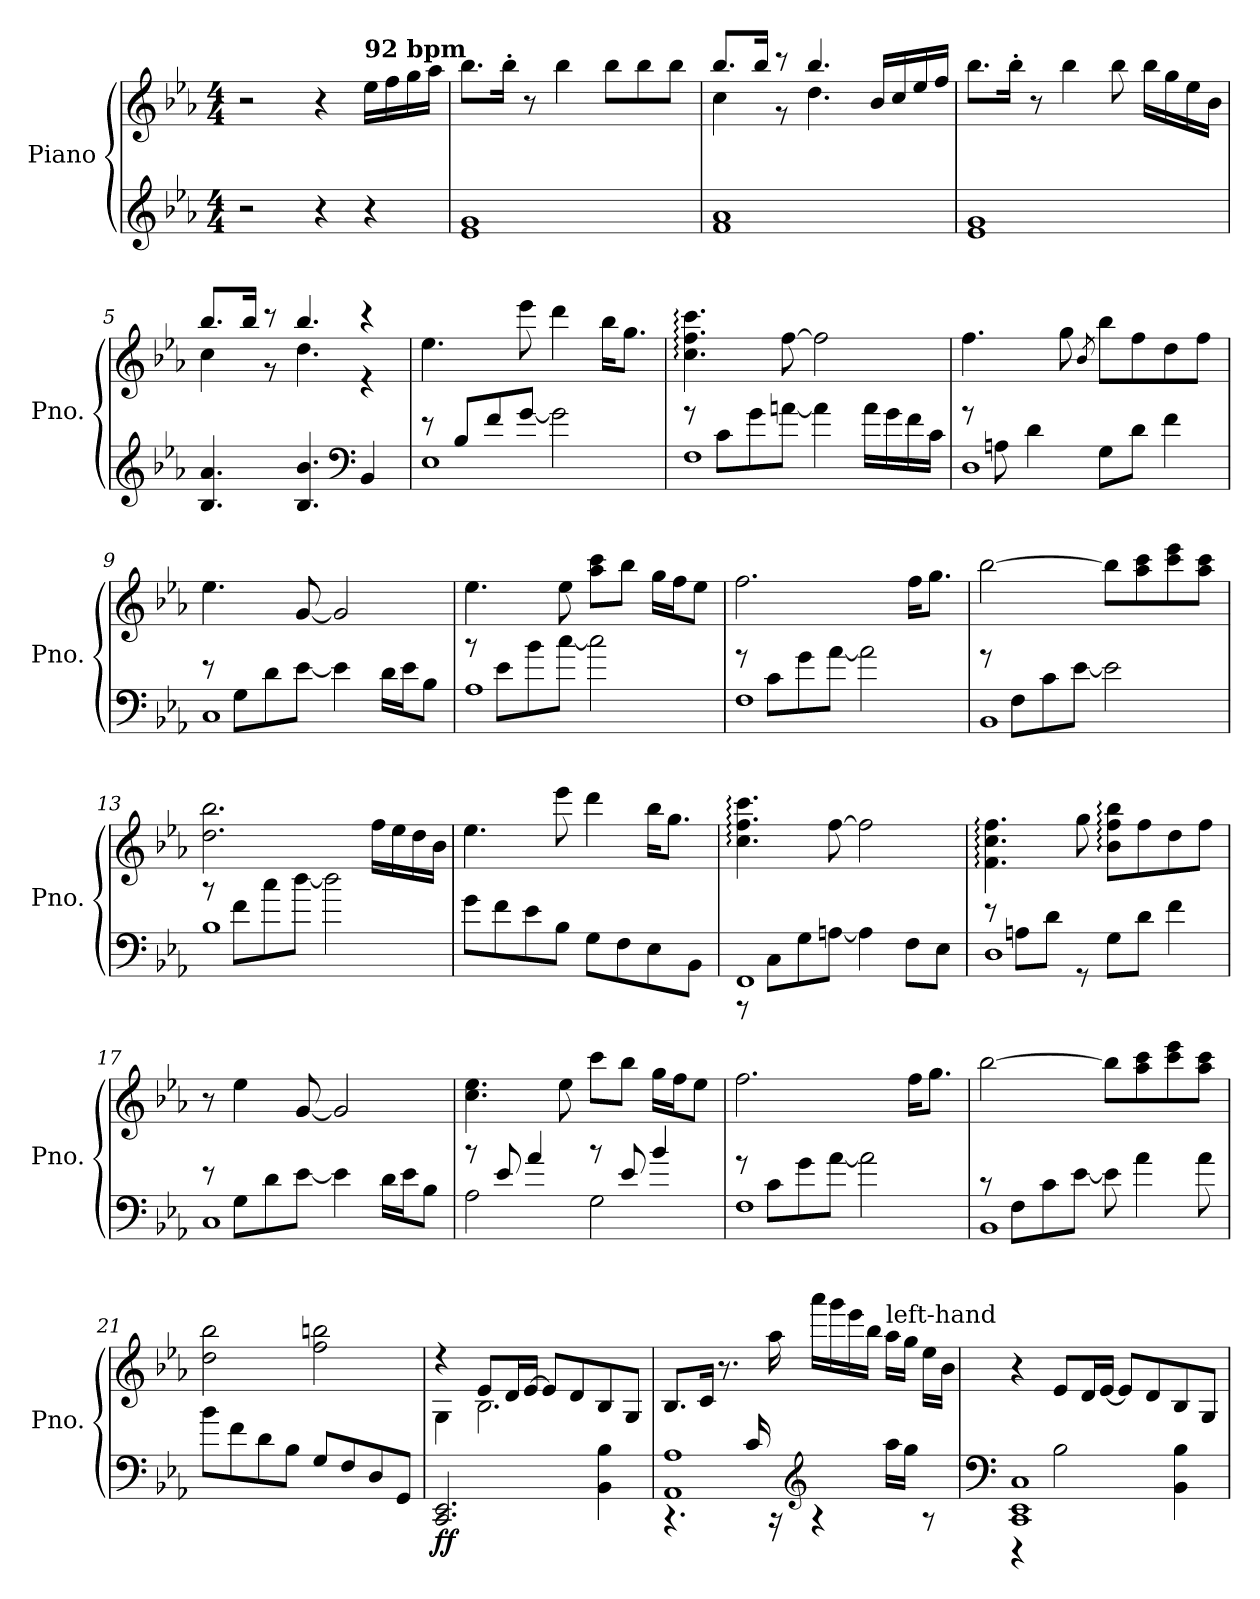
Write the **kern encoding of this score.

**kern	**kern	**dynam
*part1	*part1	*part1
*staff2	*staff1	*staff1/2
*I"Piano	*	*
*I'Pno.	*	*
*clefG2	*clefG2	*
*k[b-e-a-]	*k[b-e-a-]	*
*M4/4	*M4/4	*
=1	=1	=1
2r	2r	.
4r	4r	.
!	!LO:TX:a:B:t=92 bpm	!
!	!	!LO:DY:b=2
!	!	!LO:DY:n=1:b
4r	16ee-\LL	mf mf
.	16ff\	.
.	16gg\	.
.	16aa-\JJ	.
=2	=2	=2
1e- 1g	8.bb-\L	.
.	16bb-'\Jk	.
.	8r	.
.	4bb-\	.
.	8bb-\L	.
.	8bb-\	.
.	8bb-\J	.
=3	=3	=3
*	*^	*
1f 1a-	8.bb-/L	4cc\	.
.	16bb-/Jk	.	.
.	8r	8r	.
.	4.bb-/	4.dd\	.
.	16b-/LL	4ryy	.
.	16cc/	.	.
.	16ee-/	.	.
.	16ff/JJ	.	.
*	*v	*v	*
=4	=4	=4
1e- 1g	8.bb-\L	.
.	16bb-'\Jk	.
.	8r	.
.	4bb-\	.
.	8bb-\	.
.	16bb-\LL	.
.	16gg\	.
.	16ee-\	.
.	16b-\JJ	.
!!LO:LB:g=z
=5	=5	=5
*	*^	*
4.B-/ 4.a-/	8.bb-/L	4cc\	.
.	16bb-/Jk	.	.
.	8r	8r	.
4.B-/ 4.b-/	4.bb-/	4.dd\	.
*clefF4	*	*	*
4BB-/	4r	4r	.
*	*v	*v	*
=6	=6	=6
*^	*	*
1E-	8re	4.ee-\	.
.	8B-/L	.	.
.	8f/	.	.
.	[8g/J	8eee-\	.
.	2g\]	4ddd\	.
.	.	16bb-\KL	.
.	.	8.gg\J	.
=7	=7	=7	=7
1F	8rg	4.cc\: 4.ff\: 4.ccc\:	.
.	8c\L	.	.
.	8g\	.	.
.	[8an\J	[8ff\	.
.	4a\]	2ff\]	.
.	16a\LL	.	.
.	16g\	.	.
.	16f\	.	.
.	16c\JJ	.	.
=8	=8	=8	=8
1D	8rg	4.ff\	.
.	8An\	.	.
.	4d\	.	.
.	.	8gg\	.
.	.	8qb-/	.
.	8G\L	8bb-\L	.
.	8d\J	8ff\	.
.	4f\	8dd\	.
.	.	8ff\J	.
!!LO:LB:g=z
=9	=9	=9	=9
1C	8re	4.ee-\	.
.	8G\L	.	.
.	8d\	.	.
.	[8e-\J	[8g/	.
.	4e-\]	2g/]	.
.	16d\LL	.	.
.	16e-\J	.	.
.	8B-\J	.	.
=10	=10	=10	=10
1A-	8rb	4.ee-\	.
.	8e-\L	.	.
.	8b-\	.	.
.	[8cc\J	8ee-\	.
.	2cc\]	8aa-\ 8ccc\L	.
.	.	8bb-\J	.
.	.	16gg\LL	.
.	.	16ff\J	.
.	.	8ee-\J	.
=11	=11	=11	=11
1F	8rg	2.ff\	.
.	8c\L	.	.
.	8g\	.	.
.	[8a-\J	.	.
.	2a-\]	.	.
.	.	16ff\KL	.
.	.	8.gg\J	.
=12	=12	=12	=12
1BB-	8rg	[2bb-\	.
.	8F\L	.	.
.	8c\	.	.
.	[8e-\J	.	.
.	2e-\]	8bb-\L]	.
.	.	8aa-\ 8ccc\	.
.	.	8ccc\ 8eee-\	.
.	.	8aa-\ 8ccc\J	.
!!LO:LB:g=z
=13	=13	=13	=13
1B-	8rb	2.dd\ 2.bb-\	.
.	8f\L	.	.
.	8cc\	.	.
.	[8dd\J	.	.
.	2dd\]	.	.
.	.	16ff\LL	.
.	.	16ee-\	.
.	.	16dd\	.
.	.	16b-\JJ	.
*v	*v	*	*
=14	=14	=14
8g\L	4.ee-\	.
8f\	.	.
8e-\	.	.
8B-\J	8eee-\	.
8G\L	4ddd\	.
8F\	.	.
8E-\	16bb-\KL	.
.	8.gg\J	.
8BB-\J	.	.
=15	=15	=15
*^	*	*
1FF	8r	4.cc\: 4.ff\: 4.ccc\:	.
.	8C\L	.	.
.	8G\	.	.
.	[8An\J	[8ff\	.
.	4A\]	2ff\]	.
.	8F\L	.	.
.	8E-\J	.	.
=16	=16	=16	=16
1D	8re	4.f\: 4.cc\: 4.ff\:	.
.	8An\L	.	.
.	8d\J	.	.
.	8r	8gg\	.
.	8G\L	8b-\: 8ff\: 8bb-\:L	.
.	8d\J	8ff\	.
.	4f\	8dd\	.
.	.	8ff\J	.
!!LO:LB:g=z
=17	=17	=17	=17
1C	8re	8r	.
.	8G\L	4ee-\	.
.	8d\	.	.
.	[8e-\J	[8g/	.
.	4e-\]	2g/]	.
.	16d\LL	.	.
.	16e-\J	.	.
.	8B-\J	.	.
=18	=18	=18	=18
2A-\	8rb	4.cc\ 4.ee-\	.
.	8e-/	.	.
.	4a-/	.	.
.	.	8ee-\	.
2G\	8rb	8ccc\L	.
.	8e-/	8bb-\J	.
.	4b-/	16gg\LL	.
.	.	16ff\J	.
.	.	8ee-\J	.
=19	=19	=19	=19
1F	8rg	2.ff\	.
.	8c\L	.	.
.	8g\	.	.
.	[8a-\J	.	.
.	2a-\]	.	.
.	.	16ff\KL	.
.	.	8.gg\J	.
=20	=20	=20	=20
1BB-	8rc	[2bb-\	.
.	8F\L	.	.
.	8c\	.	.
.	[8e-\J	.	.
.	8e-\]	8bb-\L]	.
.	4a-\	8aa-\ 8ccc\	.
.	.	8ccc\ 8eee-\	.
.	8a-\	8aa-\ 8ccc\J	.
*v	*v	*	*
!!LO:LB:g=z
=21	=21	=21
8b-\L	2dd\ 2bb-\	.
8f\	.	.
8d\	.	.
8B-\J	.	.
8G/L	2ff\ 2bbn\	.
8F/	.	.
8D/	.	.
8GG/J	.	.
=22	=22	=22
*	*^	*
!	!	!	!LO:DY:b=2
!	!	!	!LO:DY:n=1:b
2.CC/ 2.EE-/	4r	4G\	f f
.	8e-/L	2.B-\	.
.	16d/L	.	.
.	[16e-/JJ	.	.
.	8e-/L]	.	.
.	8d/	.	.
4BB-\ 4B-\	8B-/	.	.
.	8G/J	.	.
*	*v	*v	*
=23	=23	=23
*^	*	*
1AA- 1A-	4.r	8.B-/L	.
.	.	16c/Jk	.
.	.	8.r	.
.	16c/	.	.
.	16r	16aa-\	.
*clefG2	*	*	*
.	4r	16aaa-\LL	.
.	.	16ggg\	.
.	.	16eee-\	.
.	.	16bb-\JJ	.
!	!	!LO:TX:a:t=left-hand	!
.	16aa-\LL	16aa-\LL	.
.	16gg\JJ	16gg\JJ	.
.	8r	16ee-\LL	.
.	.	16b-\JJ	.
!!LO:PB:g=z
=24	=24	=24	=24
*clefF4	*	*	*
1CC 1EE- 1C	4r	4r	.
.	2B-\	8e-/L	.
.	.	16d/L	.
.	.	[16e-/JJ	.
.	.	8e-/L]	.
.	.	8d/	.
.	4BB-\ 4B-\	8B-/	.
.	.	8G/J	.
*v	*v	*	*
=	=	=
*-	*-	*-
